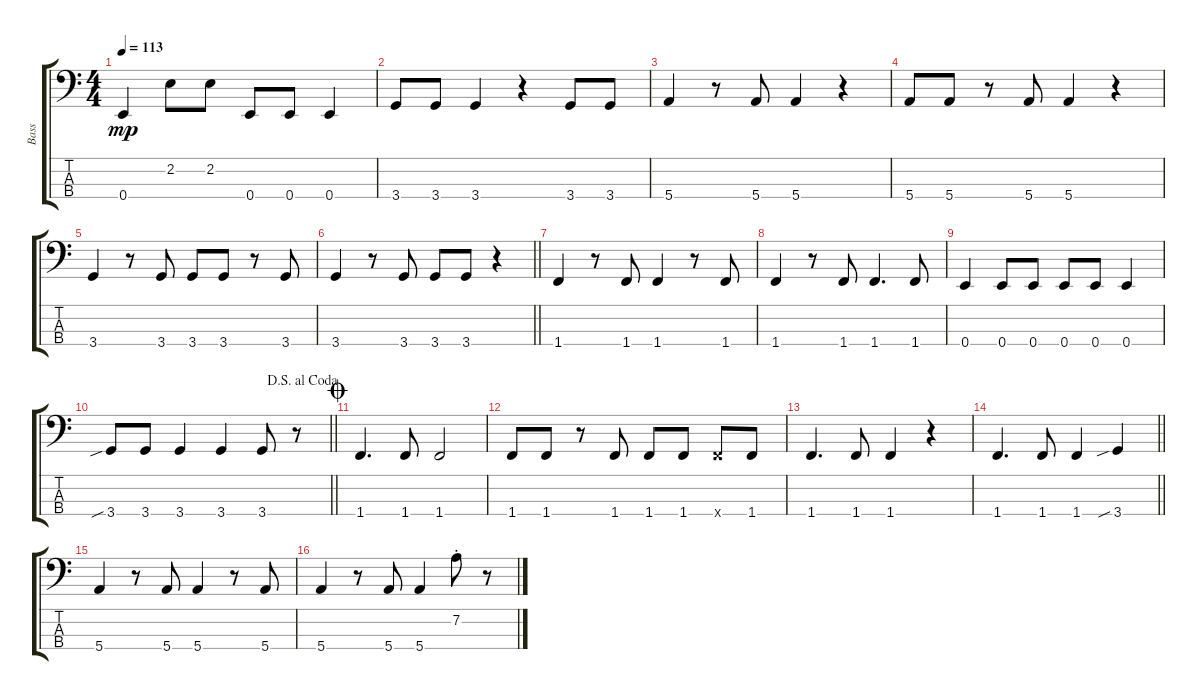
\track ("Bass" "Bass") {instrument electricbassfinger}
\staff {score tabs}
\tuning (G2 D2 A1 E1) {hide}
\ts (4 4)
\tempo 113
\clef f4
\ks c
0.4.4{dy mp} 2.2.8 2.2.8 0.4.8 0.4.8 0.4.4 |
3.4.8 3.4.8 3.4.4 r.4 3.4.8 3.4.8 |
5.4.4 r.8 5.4.8 5.4.4 r.4 |
5.4.8 5.4.8 r.8 5.4.8 5.4.4 r.4 |
3.4.4 r.8 3.4.8 3.4.8 3.4.8 r.8 3.4.8 |
\barLineRight lightlight
3.4.4 r.8 3.4.8 3.4.8 3.4.8 r.4 |
1.4.4 r.8 1.4.8 1.4.4 r.8 1.4.8 |
1.4.4 r.8 1.4.8 1.4.4{d} 1.4.8 |
0.4.4 0.4.8 0.4.8 0.4.8 0.4.8 0.4.4 |
\jump dalsegnoalcoda
\barLineRight lightlight
3.4{sib}.8 3.4.8 3.4.4 3.4.4 3.4.8 r.8 |
\jump coda
1.4.4{d} 1.4.8 1.4.2 |
1.4.8 1.4.8 r.8 1.4.8 1.4.8 1.4.8 1.4{x}.8 1.4.8 |
1.4.4{d} 1.4.8 1.4.4 r.4 |
\barLineRight lightlight
1.4.4{d} 1.4.8 1.4.4 3.4{sib}.4 |
5.4.4 r.8 5.4.8 5.4.4 r.8 5.4.8 |
5.4.4 r.8 5.4.8 5.4.4 7.2{st}.8 r.8
